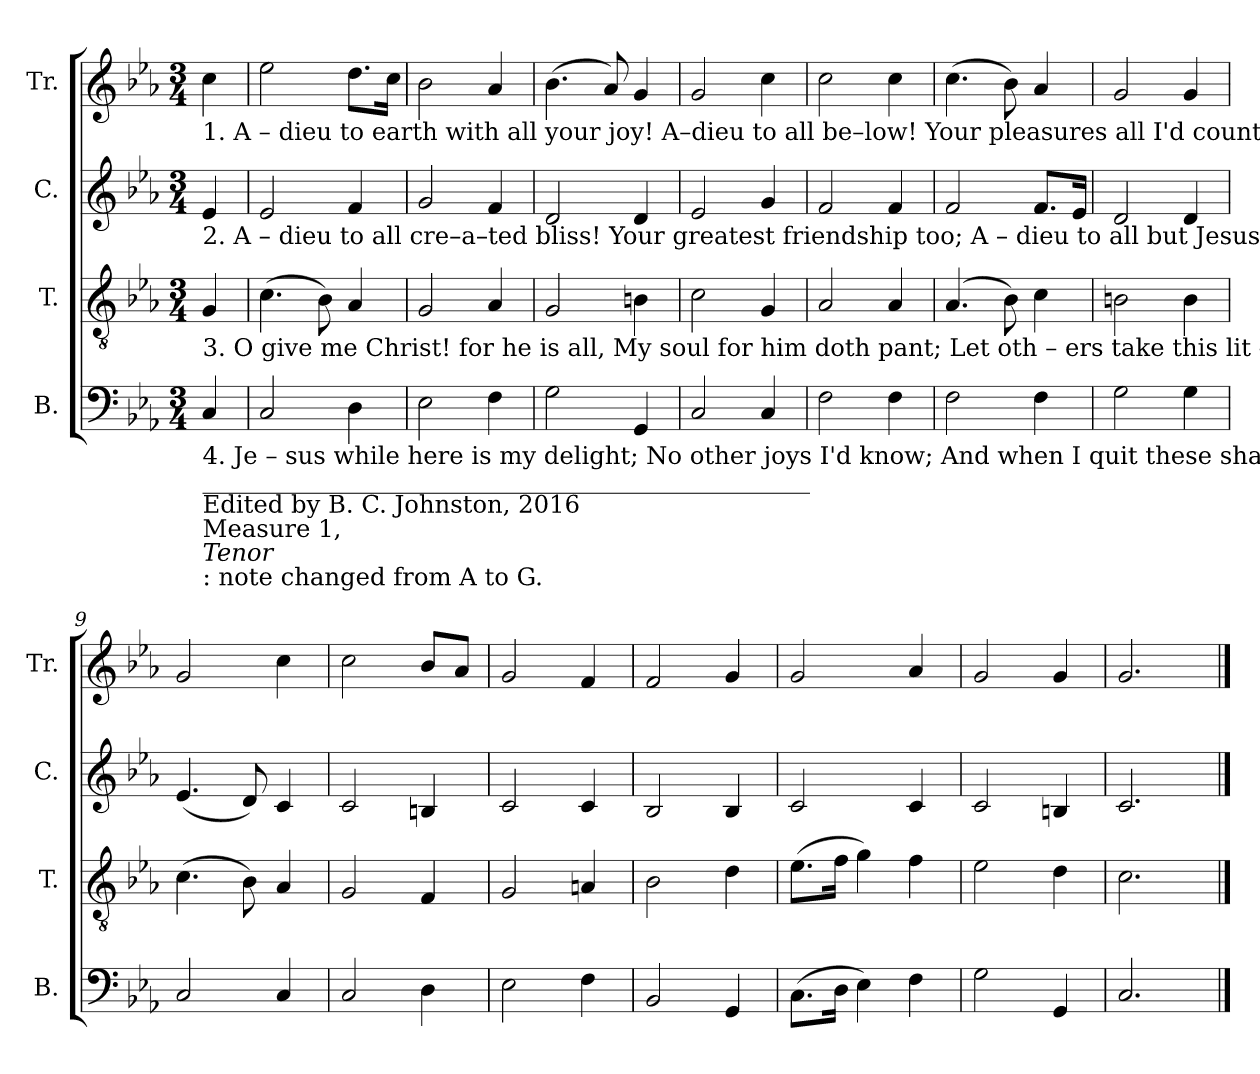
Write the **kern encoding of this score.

**kern	**kern	**kern	**kern
*part4	*part3	*part2	*part1
*staff4	*staff3	*staff2	*staff1
*I"B.	*I"T.	*I"C.	*I"Tr.
*I'B.	*I'T.	*I'C.	*I'Tr.
*clefF4	*clefGv2	*clefG2	*clefG2
*k[b-e-a-]	*k[b-e-a-]	*k[b-e-a-]	*k[b-e-a-]
*M3/4	*M3/4	*M3/4	*M3/4
*MM70	*MM70	*MM70	*MM70
=1	=1	=1	=1
!	!	!	!LO:TX:b:t=1. A  – dieu   to    earth  with all  your  joy!  A–dieu to  all   be–low!  Your pleasures  all   I'd  count  a   toy,    If     I   might  Je –sus know.
!	!	!LO:TX:b:t=2.  A – dieu    to     all  cre–a–ted bliss! Your greatest friendship too;  A – dieu    to   all    but  Jesus Christ.  For him   I  must   pur–sue.	!
!	!LO:TX:b:t=3.   O   give  me  Christ!  for he  is   all,  My soul  for  him  doth  pant;  Let oth  – ers  take  this  lit – tle ball,  No  share   of    it     I    want.	!	!
!LO:TX:b:t=4.  Je – sus  while  here is  my    delight;   No  other joys I'd  know;  And when I quit  these shades of night,  I    shall  with  Je – sus  go.	!	!	!
!LO:TX:b:t=__________________________________________________	!	!	!
!LO:TX:b:t=Edited by B. C. Johnston, 2016	!	!	!
!LO:TX:b:t=Measure 1,	!	!	!
!LO:TX:b:i:t=Tenor	!	!	!
!LO:TX:b:t=&colon; note changed from A to G.	!	!	!
4C/	4G/	4e-/	4cc\
=2	=2	=2	=2
2C/	(4.c\	2e-/	2ee-\
.	8B-\)	.	.
4D\	4A-/	4f/	8.dd\L
.	.	.	16cc\Jk
=3	=3	=3	=3
2E-\	2G/	2g/	2b-\
4F\	4A-/	4f/	4a-/
=4	=4	=4	=4
2G\	2G/	2d/	(4.b-\
.	.	.	8a-/)
4GG/	4Bn\	4d/	4g/
=5	=5	=5	=5
2C/	2c\	2e-/	2g/
4C/	4G/	4g/	4cc\
=6	=6	=6	=6
2F\	2A-/	2f/	2cc\
4F\	4A-/	4f/	4cc\
=7	=7	=7	=7
2F\	(4.A-/	2f/	(4.cc\
.	8B-\)	.	8b-\)
4F\	4c\	8.f/L	4a-/
.	.	16e-/Jk	.
=8	=8	=8	=8
2G\	2Bn\	2d/	2g/
4G\	4B\	4d/	4g/
=9	=9	=9	=9
2C/	(4.c\	(4.e-/	2g/
.	8B-\)	8d/)	.
4C/	4A-/	4c/	4cc\
=10	=10	=10	=10
2C/	2G/	2c/	2cc\
4D\	4F/	4Bn/	8b-/L
.	.	.	8a-/J
=11	=11	=11	=11
2E-\	2G/	2c/	2g/
4F\	4An/	4c/	4f/
=12	=12	=12	=12
2BB-/	2B-\	2B-/	2f/
4GG/	4d\	4B-/	4g/
=13	=13	=13	=13
(8.C\L	(8.e-\L	2c/	2g/
16D\Jk	16f\Jk	.	.
4E-\)	4g\)	.	.
4F\	4f\	4c/	4a-/
=14	=14	=14	=14
2G\	2e-\	2c/	2g/
4GG/	4d\	4Bn/	4g/
=15	=15	=15	=15
2.C/	2.c\	2.c/	2.g/
==	==	==	==
*-	*-	*-	*-
